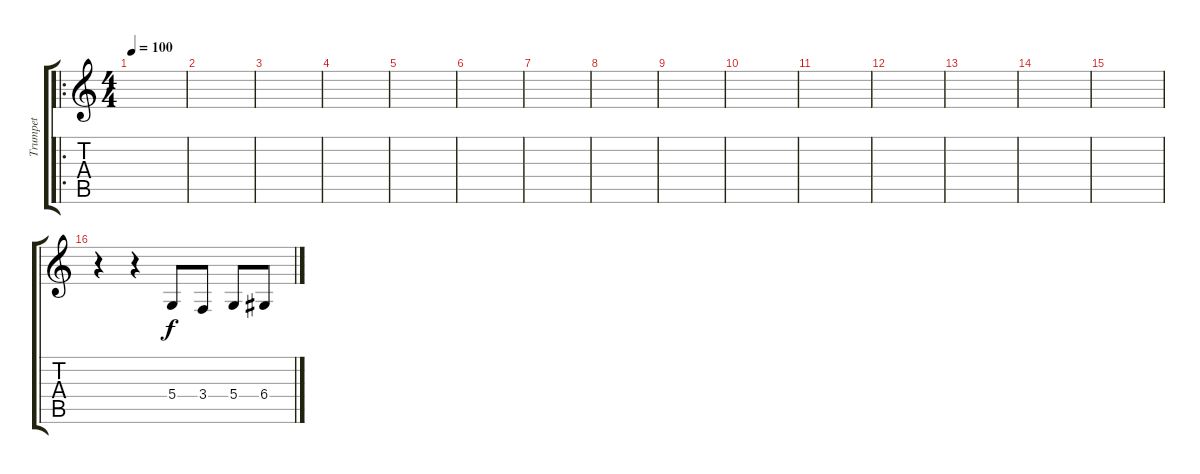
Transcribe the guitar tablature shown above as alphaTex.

\track ("Trumpet" "Trumpet") {instrument altosax}
\staff {score tabs}
\tuning (E4 B3 G3 D3 A2 E2) {hide}
\ro
\ts (4 4)
\tempo 100
\clef g2
\ks c
|
|
|
|
|
|
|
|
|
|
|
|
|
|
|
r.4 r.4 5.4.8 3.4.8 5.4.8 6.4.8
